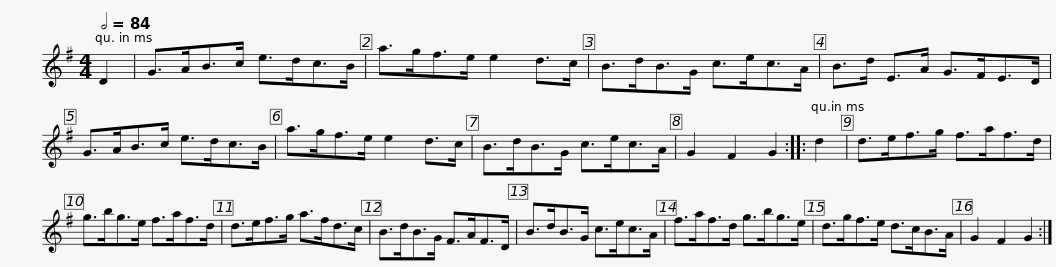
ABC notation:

X:1
L:1/8
Q:1/2=84
M:4/4
I:linebreak $
K:G
V:1 treble
V:1
 D2 | G>AB>c e>dc>B | a>gf>e e2 d>c | B>dB>G c>ec>A | B>d E>A G>FE>D |$ %5
 G>AB>c e>dc>B | a>gf>e e2 d>c | B>dB>G c>ec>A | G2 F2 G2 :: d2 | %10
 d>ef>g f>af>d |$ g>bg>e f>af>d | d>ef>g a>fd>c | B>dB>G F>AF>D | B>dB>G c>ec>A |$ %15
 f>af>d g>bg>e | d>gf>e d>cB>A | G2 F2 G2 :| %18
